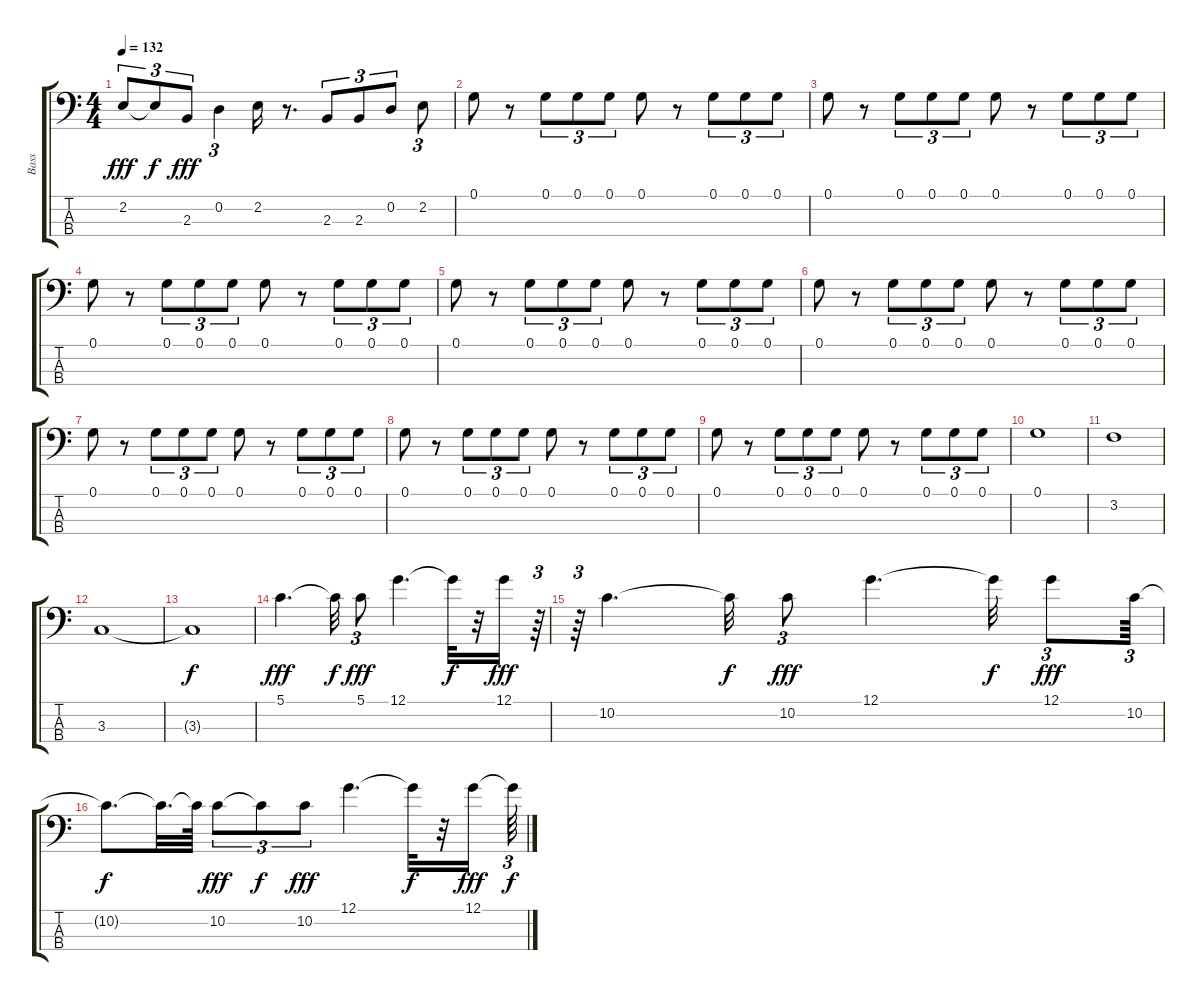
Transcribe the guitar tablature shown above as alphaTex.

\track ("Bass" "Bass") {instrument electricbassfinger}
\staff {score tabs}
\tuning (G2 D2 A1 E1) {hide}
\ts (4 4)
\tempo 132
\clef f4
\ks c
2.2.8{tu (3 2) dy fff} 2.2{t}.8{tu (3 2) dy f} 2.3.8{tu (3 2) dy fff} 0.2.4{tu (3 2)} 2.2.16 r.8{d} 2.3.8{tu (3 2)} 2.3.8{tu (3 2)} 0.2.8{tu (3 2)} 2.2.8{tu (3 2)} |
0.1.8 r.8 0.1.8{tu (3 2)} 0.1.8{tu (3 2)} 0.1.8{tu (3 2)} 0.1.8 r.8 0.1.8{tu (3 2)} 0.1.8{tu (3 2)} 0.1.8{tu (3 2)} |
0.1.8 r.8 0.1.8{tu (3 2)} 0.1.8{tu (3 2)} 0.1.8{tu (3 2)} 0.1.8 r.8 0.1.8{tu (3 2)} 0.1.8{tu (3 2)} 0.1.8{tu (3 2)} |
0.1.8 r.8 0.1.8{tu (3 2)} 0.1.8{tu (3 2)} 0.1.8{tu (3 2)} 0.1.8 r.8 0.1.8{tu (3 2)} 0.1.8{tu (3 2)} 0.1.8{tu (3 2)} |
0.1.8 r.8 0.1.8{tu (3 2)} 0.1.8{tu (3 2)} 0.1.8{tu (3 2)} 0.1.8 r.8 0.1.8{tu (3 2)} 0.1.8{tu (3 2)} 0.1.8{tu (3 2)} |
0.1.8 r.8 0.1.8{tu (3 2)} 0.1.8{tu (3 2)} 0.1.8{tu (3 2)} 0.1.8 r.8 0.1.8{tu (3 2)} 0.1.8{tu (3 2)} 0.1.8{tu (3 2)} |
0.1.8 r.8 0.1.8{tu (3 2)} 0.1.8{tu (3 2)} 0.1.8{tu (3 2)} 0.1.8 r.8 0.1.8{tu (3 2)} 0.1.8{tu (3 2)} 0.1.8{tu (3 2)} |
0.1.8 r.8 0.1.8{tu (3 2)} 0.1.8{tu (3 2)} 0.1.8{tu (3 2)} 0.1.8 r.8 0.1.8{tu (3 2)} 0.1.8{tu (3 2)} 0.1.8{tu (3 2)} |
0.1.8 r.8 0.1.8{tu (3 2)} 0.1.8{tu (3 2)} 0.1.8{tu (3 2)} 0.1.8 r.8 0.1.8{tu (3 2)} 0.1.8{tu (3 2)} 0.1.8{tu (3 2)} |
0.1.1 |
3.2.1 |
3.3.1 |
3.3{t}.1{dy f} |
5.1.4{d dy fff} 5.1{t}.32{dy f} 5.1.8{tu (3 2) dy fff} 12.1.4{d} 12.1{t}.32{dy f} r.32 12.1.16{dy fff} r.64{tu (3 2)} |
r.64{tu (3 2)} 10.2.4{d} 10.2{t}.32{dy f} 10.2.8{tu (3 2) dy fff} 12.1.4{d} 12.1{t}.32{dy f} 12.1.8{tu (3 2) dy fff} 10.2.64{tu (3 2)} |
10.2{t}.8{d dy f} 10.2{t}.32{d} 10.2{t}.64 10.2.8{tu (3 2) dy fff} 10.2{t}.8{tu (3 2) dy f} 10.2.8{tu (3 2) dy fff} 12.1.4{d} 12.1{t}.32{dy f} r.32 12.1.16{dy fff} 12.1{t}.64{tu (3 2) dy f}
